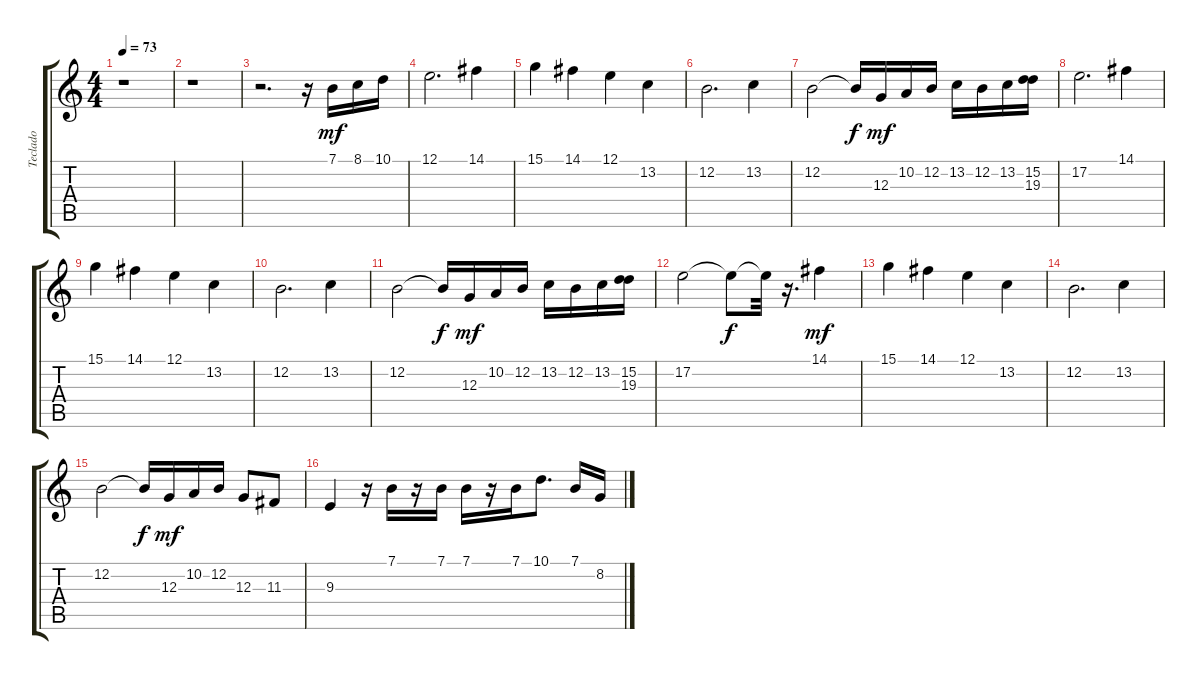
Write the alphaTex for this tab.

\track ("Teclado" "Teclado") {instrument accordion}
\staff {score tabs}
\tuning (E4 B3 G3 D3 A2 E2) {hide}
\ts (4 4)
\tempo 73
\clef g2
\ks c
r.1{dy mf} |
r.1 |
r.2{d} r.16 7.1.16 8.1.16 10.1.16 |
12.1.2{d} 14.1.4 |
15.1.4 14.1.4 12.1.4 13.2.4 |
12.2.2{d} 13.2.4 |
12.2.2 12.2{t}.16{dy f} 12.3.16{dy mf} 10.2.16 12.2.16 13.2.16 12.2.16 13.2.16 (15.2 19.3).16 |
17.2.2{d} 14.1.4 |
15.1.4 14.1.4 12.1.4 13.2.4 |
12.2.2{d} 13.2.4 |
12.2.2 12.2{t}.16{dy f} 12.3.16{dy mf} 10.2.16 12.2.16 13.2.16 12.2.16 13.2.16 (15.2 19.3).16 |
17.2.2 17.2{t}.8{dy f} 17.2{t}.32 r.16{d} 14.1.4{dy mf} |
15.1.4 14.1.4 12.1.4 13.2.4 |
12.2.2{d} 13.2.4 |
12.2.2 12.2{t}.16{dy f} 12.3.16{dy mf} 10.2.16 12.2.16 12.3.8 11.3.8 |
9.3.4 r.16 7.1.16 r.16 7.1.16 7.1.16 r.16 7.1.16 10.1.8{d} 7.1.16 8.2.16
